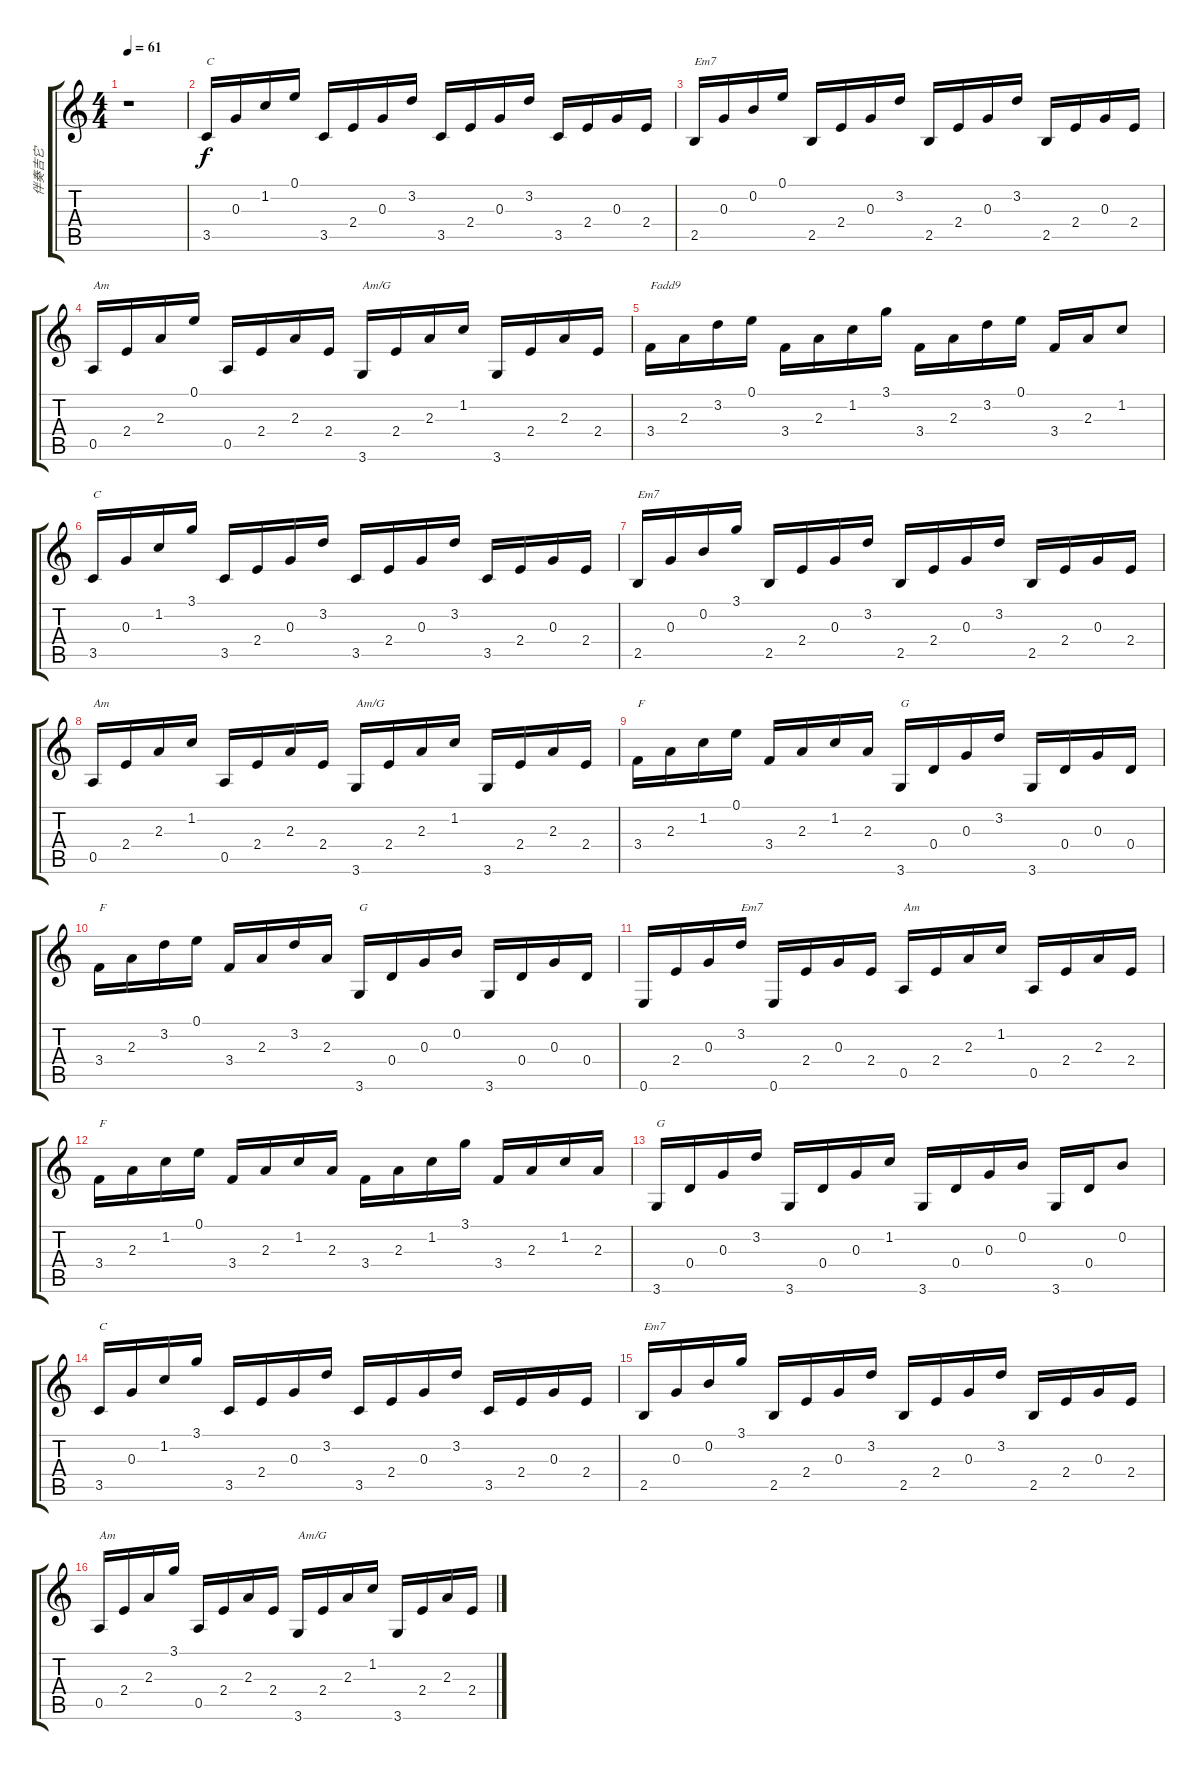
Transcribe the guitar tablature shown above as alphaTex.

\track ("伴奏吉它" "伴奏吉它") {instrument acousticguitarsteel}
\staff {score tabs}
\tuning (E4 B3 G3 D3 A2 E2) {hide}
\ts (4 4)
\tempo 61
\clef g2
\ks c
r.1{dy f instrument acousticguitarsteel} |
3.5.16{txt "C"} 0.3.16 1.2.16 0.1.16 3.5.16 2.4.16 0.3.16 3.2.16 3.5.16 2.4.16 0.3.16 3.2.16 3.5.16 2.4.16 0.3.16 2.4.16 |
2.5.16{txt "Em7"} 0.3.16 0.2.16 0.1.16 2.5.16 2.4.16 0.3.16 3.2.16 2.5.16 2.4.16 0.3.16 3.2.16 2.5.16 2.4.16 0.3.16 2.4.16 |
0.5.16{txt "Am"} 2.4.16 2.3.16 0.1.16 0.5.16 2.4.16 2.3.16 2.4.16 3.6.16{txt "Am/G"} 2.4.16 2.3.16 1.2.16 3.6.16 2.4.16 2.3.16 2.4.16 |
3.4.16{txt "Fadd9"} 2.3.16 3.2.16 0.1.16 3.4.16 2.3.16 1.2.16 3.1.16 3.4.16 2.3.16 3.2.16 0.1.16 3.4.16 2.3.16 1.2.8 |
3.5.16{txt "C"} 0.3.16 1.2.16 3.1.16 3.5.16 2.4.16 0.3.16 3.2.16 3.5.16 2.4.16 0.3.16 3.2.16 3.5.16 2.4.16 0.3.16 2.4.16 |
2.5.16{txt "Em7"} 0.3.16 0.2.16 3.1.16 2.5.16 2.4.16 0.3.16 3.2.16 2.5.16 2.4.16 0.3.16 3.2.16 2.5.16 2.4.16 0.3.16 2.4.16 |
0.5.16{txt "Am"} 2.4.16 2.3.16 1.2.16 0.5.16 2.4.16 2.3.16 2.4.16 3.6.16{txt "Am/G"} 2.4.16 2.3.16 1.2.16 3.6.16 2.4.16 2.3.16 2.4.16 |
3.4.16{txt "F"} 2.3.16 1.2.16 0.1.16 3.4.16 2.3.16 1.2.16 2.3.16 3.6.16{txt "G"} 0.4.16 0.3.16 3.2.16 3.6.16 0.4.16 0.3.16 0.4.16 |
3.4.16{txt "F"} 2.3.16 3.2.16 0.1.16 3.4.16 2.3.16 3.2.16 2.3.16 3.6.16{txt "G"} 0.4.16 0.3.16 0.2.16 3.6.16 0.4.16 0.3.16 0.4.16 |
0.6.16 2.4.16 0.3.16 3.2.16{txt "Em7"} 0.6.16 2.4.16 0.3.16 2.4.16 0.5.16{txt "Am"} 2.4.16 2.3.16 1.2.16 0.5.16 2.4.16 2.3.16 2.4.16 |
3.4.16{txt "F"} 2.3.16 1.2.16 0.1.16 3.4.16 2.3.16 1.2.16 2.3.16 3.4.16 2.3.16 1.2.16 3.1.16 3.4.16 2.3.16 1.2.16 2.3.16 |
3.6.16{txt "G"} 0.4.16 0.3.16 3.2.16 3.6.16 0.4.16 0.3.16 1.2.16 3.6.16 0.4.16 0.3.16 0.2.16 3.6.16 0.4.16 0.2.8 |
3.5.16{txt "C"} 0.3.16 1.2.16 3.1.16 3.5.16 2.4.16 0.3.16 3.2.16 3.5.16 2.4.16 0.3.16 3.2.16 3.5.16 2.4.16 0.3.16 2.4.16 |
2.5.16{txt "Em7"} 0.3.16 0.2.16 3.1.16 2.5.16 2.4.16 0.3.16 3.2.16 2.5.16 2.4.16 0.3.16 3.2.16 2.5.16 2.4.16 0.3.16 2.4.16 |
0.5.16{txt "Am"} 2.4.16 2.3.16 3.1.16 0.5.16 2.4.16 2.3.16 2.4.16 3.6.16{txt "Am/G"} 2.4.16 2.3.16 1.2.16 3.6.16 2.4.16 2.3.16 2.4.16
